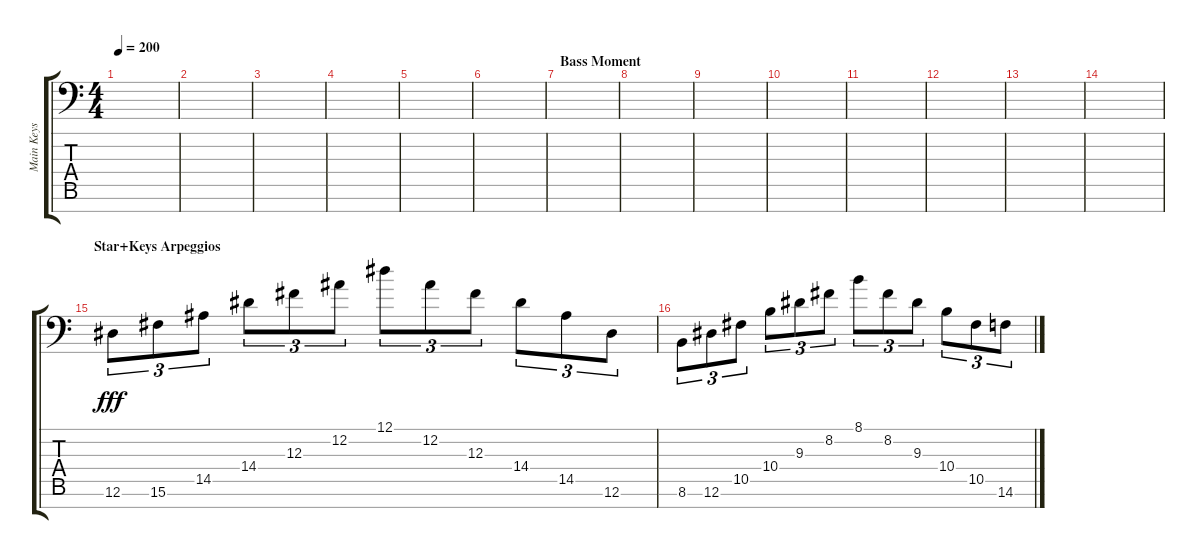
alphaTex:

\track ("Main Keys " "Main Keys ") {instrument orchestrahit}
\staff {score tabs}
\tuning (Eb4 Bb3 Gb3 Db3 Ab2 Eb2 Eb1) {hide}
\ts (4 4)
\tempo 200
\clef f4
\ks c
|
|
|
|
|
|
\section ("" "Bass Moment")
|
|
|
|
|
|
|
|
\section ("" "Star+Keys Arpeggios")
12.6.8{tu (3 2) dy fff instrument lead2sawtooth} 15.6.8{tu (3 2)} 14.5.8{tu (3 2)} 14.4.8{tu (3 2)} 12.3.8{tu (3 2)} 12.2.8{tu (3 2)} 12.1.8{tu (3 2)} 12.2.8{tu (3 2)} 12.3.8{tu (3 2)} 14.4.8{tu (3 2)} 14.5.8{tu (3 2)} 12.6.8{tu (3 2)} |
8.6.8{tu (3 2)} 12.6.8{tu (3 2)} 10.5.8{tu (3 2)} 10.4.8{tu (3 2)} 9.3.8{tu (3 2)} 8.2.8{tu (3 2)} 8.1.8{tu (3 2)} 8.2.8{tu (3 2)} 9.3.8{tu (3 2)} 10.4.8{tu (3 2)} 10.5.8{tu (3 2)} 14.6.8{tu (3 2)}
